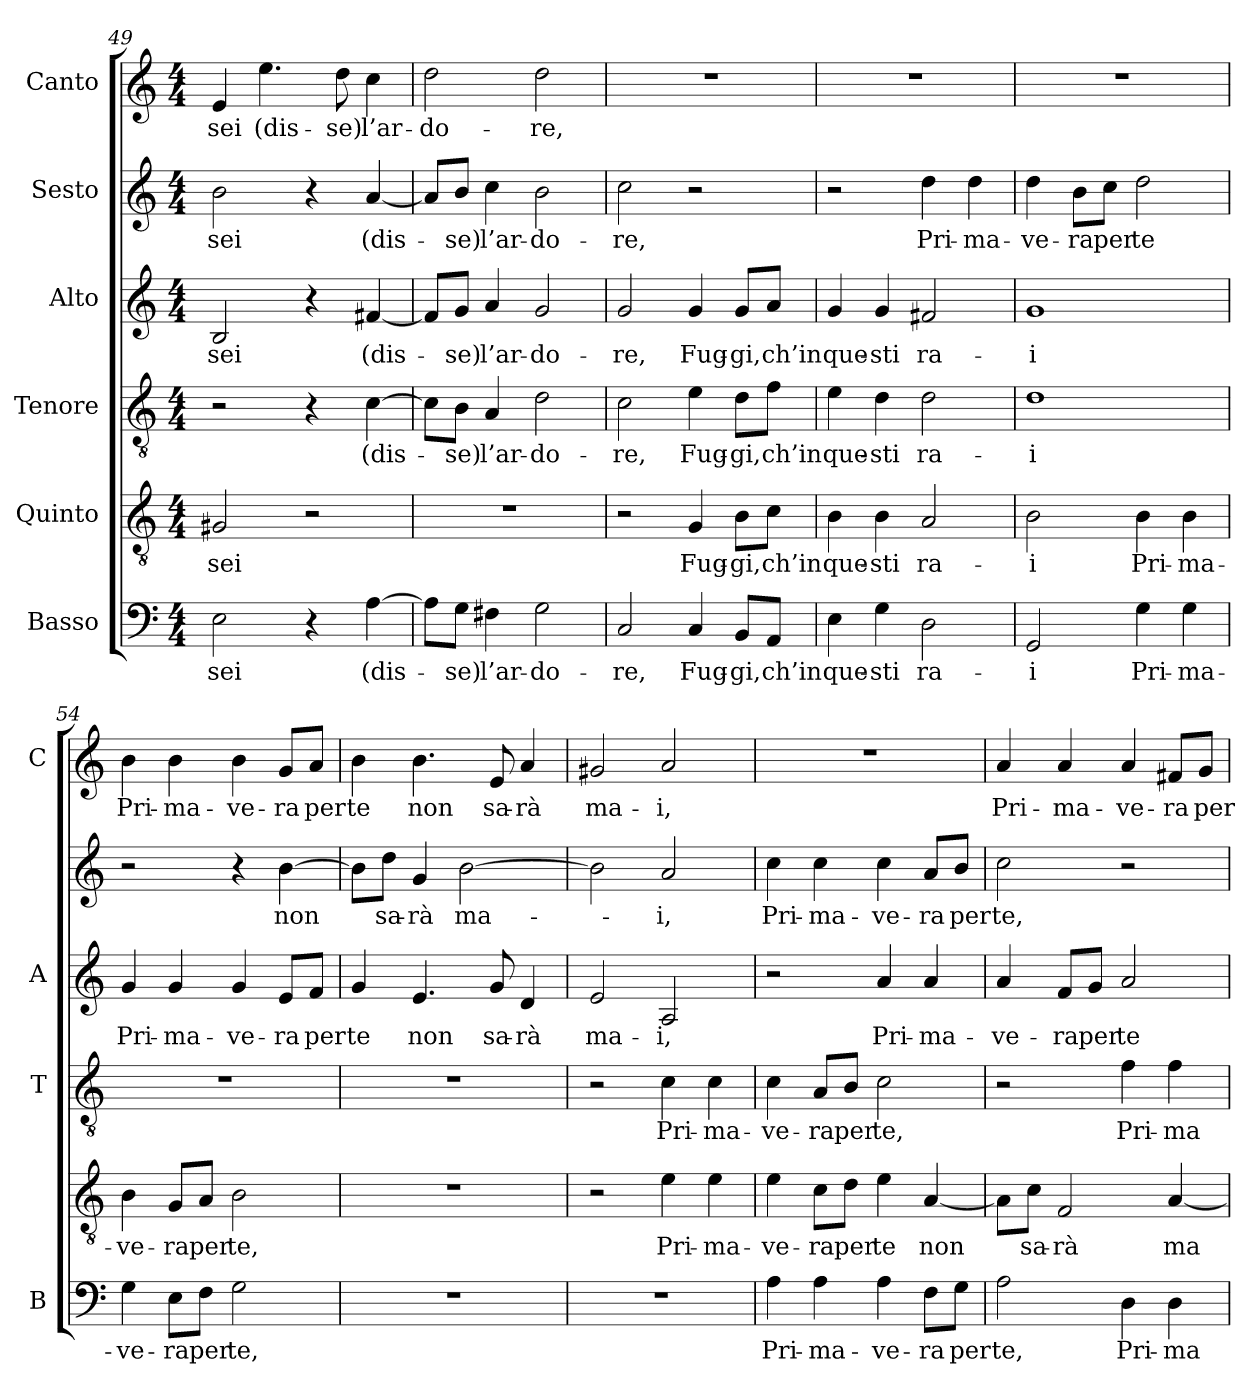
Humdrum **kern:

**kern	**text	**kern	**text	**kern	**text	**kern	**text	**kern	**text	**kern	**text
*part6	*part6	*part5	*part5	*part4	*part4	*part3	*part3	*part2	*part2	*part1	*part1
*staff6	*staff6	*staff5	*staff5	*staff4	*staff4	*staff3	*staff3	*staff2	*staff2	*staff1	*staff1
*I"Basso	*	*I"Quinto	*	*I"Tenore	*	*I"Alto	*	*I"Sesto	*	*I"Canto	*
*I'B	*	*	*	*I'T	*	*I'A	*	*	*	*I'C	*
!!LO:LB:g=z
*clefF4	*	*clefGv2	*	*clefGv2	*	*clefG2	*	*clefG2	*	*clefG2	*
*k[]	*	*k[]	*	*k[]	*	*k[]	*	*k[]	*	*k[]	*
*C:	*	*C:	*	*C:	*	*C:	*	*C:	*	*C:	*
*M4/4	*	*M4/4	*	*M4/4	*	*M4/4	*	*M4/4	*	*M4/4	*
=49	=49	=49	=49	=49	=49	=49	=49	=49	=49	=49	=49
!	!LO:LY:b	!	!LO:LY:b	!	!	!	!LO:LY:b	!	!LO:LY:b	!	!LO:LY:b
2E\	sei	2G#X/	sei	2r	.	2B/	sei	2b\	sei	4e/	sei
!	!	!	!	!	!	!	!	!	!	!	!LO:LY:b
.	.	.	.	.	.	.	.	.	.	4.ee\	(dis-
4r	.	2r	.	4r	.	4r	.	4r	.	.	.
!	!	!	!	!	!	!	!	!	!	!	!LO:LY:b
.	.	.	.	.	.	.	.	.	.	8dd\	-se)
!	!LO:LY:b	!	!	!	!LO:LY:b	!	!LO:LY:b	!	!LO:LY:b	!	!LO:LY:b
[4A\	(dis-	.	.	[4c\	(dis-	[4f#X/	(dis-	[4a/	(dis-	4cc\	l’ar-
=50	=50	=50	=50	=50	=50	=50	=50	=50	=50	=50	=50
!	!	!	!	!	!	!	!	!	!	!	!LO:LY:b
8A\L]	.	1r	.	8c\L]	.	8f#/L]	.	8a/L]	.	2dd\	-do-
!	!LO:LY:b	!	!	!	!LO:LY:b	!	!LO:LY:b	!	!LO:LY:b	!	!
8G\J	-se)	.	.	8B\J	-se)	8g/J	-se)	8b/J	-se)	.	.
!	!LO:LY:b	!	!	!	!LO:LY:b	!	!LO:LY:b	!	!LO:LY:b	!	!
4F#X\	l’ar-	.	.	4A/	l’ar-	4a/	l’ar-	4cc\	l’ar-	.	.
!	!LO:LY:b	!	!	!	!LO:LY:b	!	!LO:LY:b	!	!LO:LY:b	!	!LO:LY:b
2G\	-do-	.	.	2d\	-do-	2g/	-do-	2b\	-do-	2dd\	-re,
=51	=51	=51	=51	=51	=51	=51	=51	=51	=51	=51	=51
!	!LO:LY:b	!	!	!	!LO:LY:b	!	!LO:LY:b	!	!LO:LY:b	!	!
2C/	-re,	2r	.	2c\	-re,	2g/	-re,	2cc\	-re,	1r	.
!	!LO:LY:b	!	!LO:LY:b	!	!LO:LY:b	!	!LO:LY:b	!	!	!	!
4C/	Fug-	4G/	Fug-	4e\	Fug-	4g/	Fug-	2r	.	.	.
!	!LO:LY:b	!	!LO:LY:b	!	!LO:LY:b	!	!LO:LY:b	!	!	!	!
8BB/L	-gi,	8B\L	-gi,	8d\L	-gi,	8g/L	-gi,	.	.	.	.
!	!LO:LY:b	!	!LO:LY:b	!	!LO:LY:b	!	!LO:LY:b	!	!	!	!
8AA/J	ch’in	8c\J	ch’in	8f\J	ch’in	8a/J	ch’in	.	.	.	.
=52	=52	=52	=52	=52	=52	=52	=52	=52	=52	=52	=52
!	!LO:LY:b	!	!LO:LY:b	!	!LO:LY:b	!	!LO:LY:b	!	!	!	!
4E\	que-	4B\	que-	4e\	que-	4g/	que-	2r	.	1r	.
!	!LO:LY:b	!	!LO:LY:b	!	!LO:LY:b	!	!LO:LY:b	!	!	!	!
4G\	-sti	4B\	-sti	4d\	-sti	4g/	-sti	.	.	.	.
!	!LO:LY:b	!	!LO:LY:b	!	!LO:LY:b	!	!LO:LY:b	!	!LO:LY:b	!	!
2D\	ra-	2A/	ra-	2d\	ra-	2f#X/	ra-	4dd\	Pri-	.	.
!	!	!	!	!	!	!	!	!	!LO:LY:b	!	!
.	.	.	.	.	.	.	.	4dd\	-ma-	.	.
=53	=53	=53	=53	=53	=53	=53	=53	=53	=53	=53	=53
!	!LO:LY:b	!	!LO:LY:b	!	!LO:LY:b	!	!LO:LY:b	!	!LO:LY:b	!	!
2GG/	-i	2B\	-i	1d	-i	1g	-i	4dd\	-ve-	1r	.
!	!	!	!	!	!	!	!	!	!LO:LY:b	!	!
.	.	.	.	.	.	.	.	8b\L	-ra	.	.
!	!	!	!	!	!	!	!	!	!LO:LY:b	!	!
.	.	.	.	.	.	.	.	8cc\J	per	.	.
!	!LO:LY:b	!	!LO:LY:b	!	!	!	!	!	!LO:LY:b	!	!
4G\	Pri-	4B\	Pri-	.	.	.	.	2dd\	te	.	.
!	!LO:LY:b	!	!LO:LY:b	!	!	!	!	!	!	!	!
4G\	-ma-	4B\	-ma-	.	.	.	.	.	.	.	.
=54	=54	=54	=54	=54	=54	=54	=54	=54	=54	=54	=54
!	!LO:LY:b	!	!LO:LY:b	!	!	!	!LO:LY:b	!	!	!	!LO:LY:b
4G\	-ve-	4B\	-ve-	1r	.	4g/	Pri-	2r	.	4b\	Pri-
!	!LO:LY:b	!	!LO:LY:b	!	!	!	!LO:LY:b	!	!	!	!LO:LY:b
8E\L	-ra	8G/L	-ra	.	.	4g/	-ma-	.	.	4b\	-ma-
!	!LO:LY:b	!	!LO:LY:b	!	!	!	!	!	!	!	!
8F\J	per	8A/J	per	.	.	.	.	.	.	.	.
!	!LO:LY:b	!	!LO:LY:b	!	!	!	!LO:LY:b	!	!	!	!LO:LY:b
2G\	te,	2B\	te,	.	.	4g/	-ve-	4r	.	4b\	-ve-
!	!	!	!	!	!	!	!LO:LY:b	!	!LO:LY:b	!	!LO:LY:b
.	.	.	.	.	.	8e/L	-ra	[4b\	non	8g/L	-ra
!	!	!	!	!	!	!	!LO:LY:b	!	!	!	!LO:LY:b
.	.	.	.	.	.	8f/J	per	.	.	8a/J	per
=55	=55	=55	=55	=55	=55	=55	=55	=55	=55	=55	=55
!	!	!	!	!	!	!	!LO:LY:b	!	!	!	!LO:LY:b
1r	.	1r	.	1r	.	4g/	te	8b\L]	.	4b\	te
!	!	!	!	!	!	!	!	!	!LO:LY:b	!	!
.	.	.	.	.	.	.	.	8dd\J	sa-	.	.
!	!	!	!	!	!	!	!LO:LY:b	!	!LO:LY:b	!	!LO:LY:b
.	.	.	.	.	.	4.e/	non	4g/	-rà	4.b\	non
!	!	!	!	!	!	!	!	!	!LO:LY:b	!	!
.	.	.	.	.	.	.	.	[2b\	ma-	.	.
!	!	!	!	!	!	!	!LO:LY:b	!	!	!	!LO:LY:b
.	.	.	.	.	.	8g/	sa-	.	.	8e/	sa-
!	!	!	!	!	!	!	!LO:LY:b	!	!	!	!LO:LY:b
.	.	.	.	.	.	4d/	-rà	.	.	4a/	-rà
=56	=56	=56	=56	=56	=56	=56	=56	=56	=56	=56	=56
!	!	!	!	!	!	!	!LO:LY:b	!	!	!	!LO:LY:b
1r	.	2r	.	2r	.	2e/	ma-	2b\]	.	2g#X/	ma-
!	!	!	!LO:LY:b	!	!LO:LY:b	!	!LO:LY:b	!	!LO:LY:b	!	!LO:LY:b
.	.	4e\	Pri-	4c\	Pri-	2A/	-i,	2a/	-i,	2a/	-i,
!	!	!	!LO:LY:b	!	!LO:LY:b	!	!	!	!	!	!
.	.	4e\	-ma-	4c\	-ma-	.	.	.	.	.	.
!!LO:LB:g=z
=57	=57	=57	=57	=57	=57	=57	=57	=57	=57	=57	=57
!	!LO:LY:b	!	!LO:LY:b	!	!LO:LY:b	!	!	!	!LO:LY:b	!	!
4A\	Pri-	4e\	-ve-	4c\	-ve-	2r	.	4cc\	Pri-	1r	.
!	!LO:LY:b	!	!LO:LY:b	!	!LO:LY:b	!	!	!	!LO:LY:b	!	!
4A\	-ma-	8c\L	-ra	8A/L	-ra	.	.	4cc\	-ma-	.	.
!	!	!	!LO:LY:b	!	!LO:LY:b	!	!	!	!	!	!
.	.	8d\J	per	8B/J	per	.	.	.	.	.	.
!	!LO:LY:b	!	!LO:LY:b	!	!LO:LY:b	!	!LO:LY:b	!	!LO:LY:b	!	!
4A\	-ve-	4e\	te	2c\	te,	4a/	Pri-	4cc\	-ve-	.	.
!	!LO:LY:b	!	!LO:LY:b	!	!	!	!LO:LY:b	!	!LO:LY:b	!	!
8F\L	-ra	[4A/	non	.	.	4a/	-ma-	8a/L	-ra	.	.
!	!LO:LY:b	!	!	!	!	!	!	!	!LO:LY:b	!	!
8G\J	per	.	.	.	.	.	.	8b/J	per	.	.
=58	=58	=58	=58	=58	=58	=58	=58	=58	=58	=58	=58
!	!LO:LY:b	!	!	!	!	!	!LO:LY:b	!	!LO:LY:b	!	!LO:LY:b
2A\	te,	8A\L]	.	2r	.	4a/	-ve-	2cc\	te,	4a/	Pri-
!	!	!	!LO:LY:b	!	!	!	!	!	!	!	!
.	.	8c\J	sa-	.	.	.	.	.	.	.	.
!	!	!	!LO:LY:b	!	!	!	!LO:LY:b	!	!	!	!LO:LY:b
.	.	2F/	-rà	.	.	8f/L	-ra	.	.	4a/	-ma-
!	!	!	!	!	!	!	!LO:LY:b	!	!	!	!
.	.	.	.	.	.	8g/J	per	.	.	.	.
!	!LO:LY:b	!	!	!	!LO:LY:b	!	!LO:LY:b	!	!	!	!LO:LY:b
4D\	Pri-	.	.	4f\	Pri-	2a/	te	2r	.	4a/	-ve-
!	!LO:LY:b	!	!LO:LY:b	!	!LO:LY:b	!	!	!	!	!	!LO:LY:b
4D\	-ma-	[4A/	ma-	4f\	-ma-	.	.	.	.	8f#X/L	-ra
!	!	!	!	!	!	!	!	!	!	!	!LO:LY:b
.	.	.	.	.	.	.	.	.	.	8g/J	per
=	=	=	=	=	=	=	=	=	=	=	=
*-	*-	*-	*-	*-	*-	*-	*-	*-	*-	*-	*-
